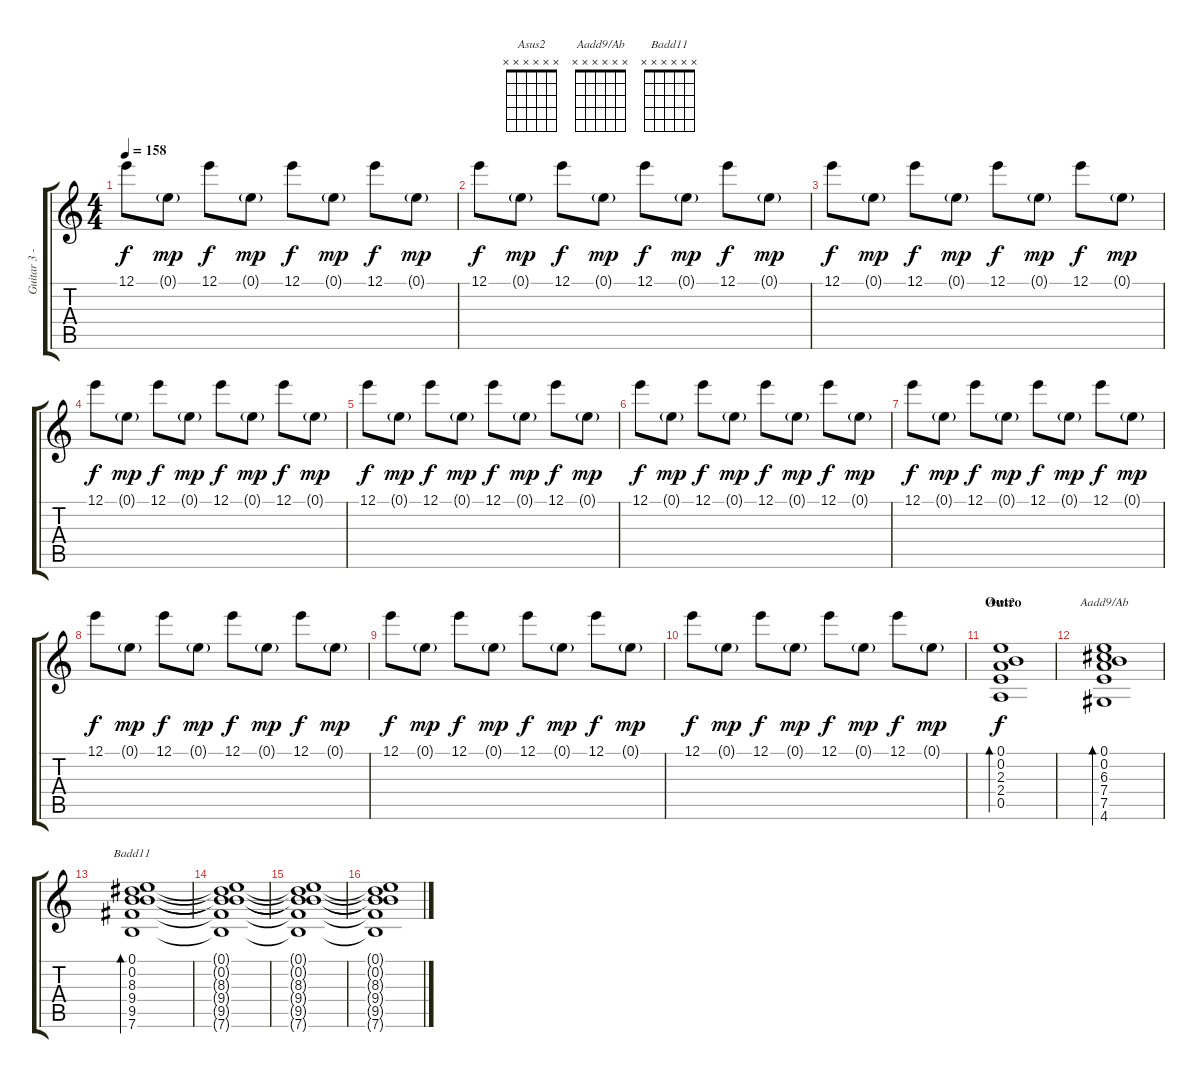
\track ("Guitar 3 - bourdon, some overdubs" "Guitar 3 -") {instrument electricguitarclean}
\staff {score tabs}
\tuning (E4 B3 G3 D3 A2 E2) {hide}
\chord ("Asus2" x x x x x x) {firstfret 0}
\chord ("Aadd9/Ab" x x x x x x) {firstfret 0}
\chord ("Badd11" x x x x x x) {firstfret 0}
\ts (4 4)
\tempo 158
\clef g2
\ks c
12.1.8{dy f} 0.1{g}.8{dy mp} 12.1.8{dy f} 0.1{g}.8{dy mp} 12.1.8{dy f} 0.1{g}.8{dy mp} 12.1.8{dy f} 0.1{g}.8{dy mp} |
12.1.8{dy f} 0.1{g}.8{dy mp} 12.1.8{dy f} 0.1{g}.8{dy mp} 12.1.8{dy f} 0.1{g}.8{dy mp} 12.1.8{dy f} 0.1{g}.8{dy mp} |
12.1.8{dy f} 0.1{g}.8{dy mp} 12.1.8{dy f} 0.1{g}.8{dy mp} 12.1.8{dy f} 0.1{g}.8{dy mp} 12.1.8{dy f} 0.1{g}.8{dy mp} |
12.1.8{dy f} 0.1{g}.8{dy mp} 12.1.8{dy f} 0.1{g}.8{dy mp} 12.1.8{dy f} 0.1{g}.8{dy mp} 12.1.8{dy f} 0.1{g}.8{dy mp} |
12.1.8{dy f} 0.1{g}.8{dy mp} 12.1.8{dy f} 0.1{g}.8{dy mp} 12.1.8{dy f} 0.1{g}.8{dy mp} 12.1.8{dy f} 0.1{g}.8{dy mp} |
12.1.8{dy f} 0.1{g}.8{dy mp} 12.1.8{dy f} 0.1{g}.8{dy mp} 12.1.8{dy f} 0.1{g}.8{dy mp} 12.1.8{dy f} 0.1{g}.8{dy mp} |
12.1.8{dy f} 0.1{g}.8{dy mp} 12.1.8{dy f} 0.1{g}.8{dy mp} 12.1.8{dy f} 0.1{g}.8{dy mp} 12.1.8{dy f} 0.1{g}.8{dy mp} |
12.1.8{dy f} 0.1{g}.8{dy mp} 12.1.8{dy f} 0.1{g}.8{dy mp} 12.1.8{dy f} 0.1{g}.8{dy mp} 12.1.8{dy f} 0.1{g}.8{dy mp} |
12.1.8{dy f} 0.1{g}.8{dy mp} 12.1.8{dy f} 0.1{g}.8{dy mp} 12.1.8{dy f} 0.1{g}.8{dy mp} 12.1.8{dy f} 0.1{g}.8{dy mp} |
12.1.8{dy f} 0.1{g}.8{dy mp} 12.1.8{dy f} 0.1{g}.8{dy mp} 12.1.8{dy f} 0.1{g}.8{dy mp} 12.1.8{dy f} 0.1{g}.8{dy mp} |
\section ("" "Outro")
(0.1 0.2 2.3 2.4 0.5).1{bd 240 ch "Asus2" dy f volume 9 balance 12 instrument overdrivenguitar} |
(0.1 0.2 6.3 7.4 7.5 4.6).1{bd 240 ch "Aadd9/Ab"} |
(0.1 0.2 8.3 9.4 9.5 7.6).1{bd 240 ch "Badd11"} |
(0.1{t} 0.2{t} 8.3{t} 9.4{t} 9.5{t} 7.6{t}).1 |
(0.1{t} 0.2{t} 8.3{t} 9.4{t} 9.5{t} 7.6{t}).1 |
(0.1{t} 0.2{t} 8.3{t} 9.4{t} 9.5{t} 7.6{t}).1{volume 0}
